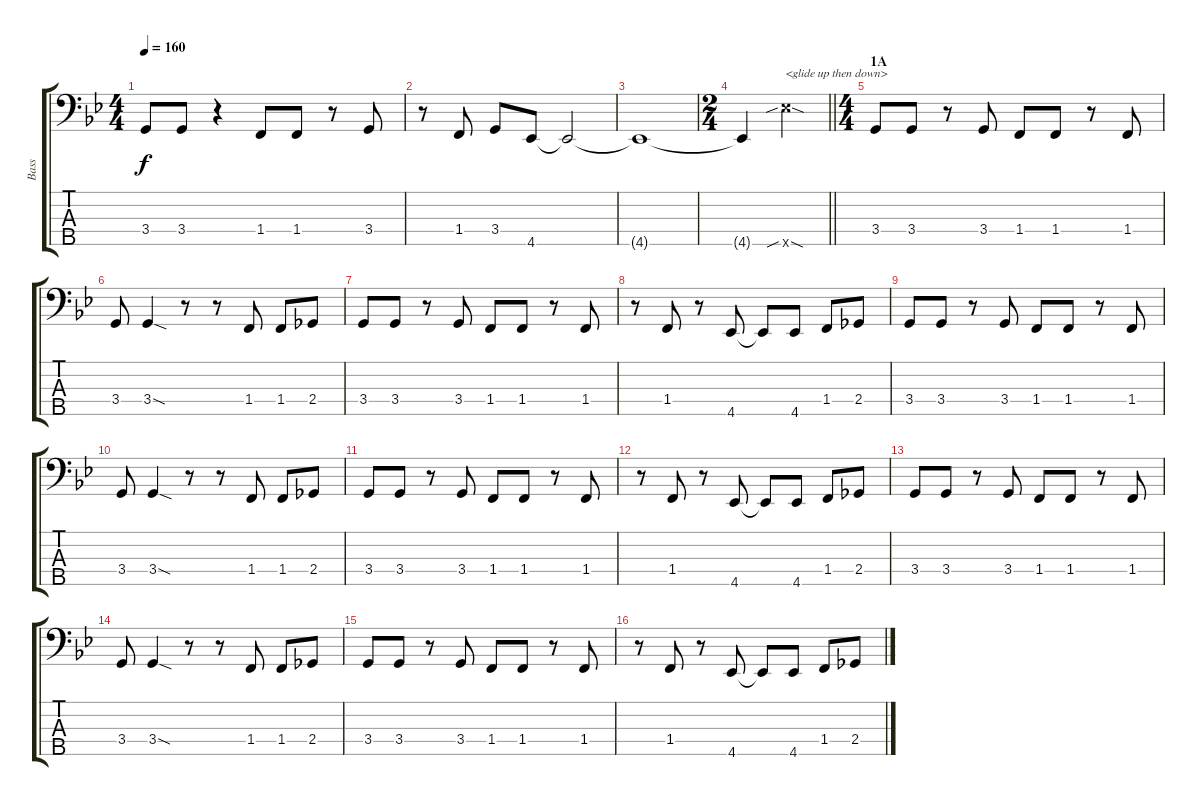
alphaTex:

\track ("Bass" "Bass") {instrument electricbassfinger}
\staff {score tabs}
\tuning (G2 D2 A1 E1 B0) {hide}
\ts (4 4)
\tempo 160
\clef f4
\ks bb
3.4.8{dy f} 3.4.8 r.4 1.4.8 1.4.8 r.8 3.4.8 |
r.8 1.4.8 3.4.8 4.5.8 4.5{t}.2 |
4.5{t}.1 |
\ts (2 4)
\barLineRight lightlight
4.5{t}.4 16.5{sib sod x}.4{txt "<glide up then down>"} |
\ts (4 4)
\section ("" "1A")
3.4.8 3.4.8 r.8 3.4.8 1.4.8 1.4.8 r.8 1.4.8 |
3.4.8 3.4{sod}.4 r.8 r.8 1.4.8 1.4.8 2.4.8 |
3.4.8 3.4.8 r.8 3.4.8 1.4.8 1.4.8 r.8 1.4.8 |
r.8 1.4.8 r.8 4.5.8 4.5{t}.8 4.5.8 1.4.8 2.4.8 |
3.4.8 3.4.8 r.8 3.4.8 1.4.8 1.4.8 r.8 1.4.8 |
3.4.8 3.4{sod}.4 r.8 r.8 1.4.8 1.4.8 2.4.8 |
3.4.8 3.4.8 r.8 3.4.8 1.4.8 1.4.8 r.8 1.4.8 |
r.8 1.4.8 r.8 4.5.8 4.5{t}.8 4.5.8 1.4.8 2.4.8 |
3.4.8 3.4.8 r.8 3.4.8 1.4.8 1.4.8 r.8 1.4.8 |
3.4.8 3.4{sod}.4 r.8 r.8 1.4.8 1.4.8 2.4.8 |
3.4.8 3.4.8 r.8 3.4.8 1.4.8 1.4.8 r.8 1.4.8 |
r.8 1.4.8 r.8 4.5.8 4.5{t}.8 4.5.8 1.4.8 2.4.8
